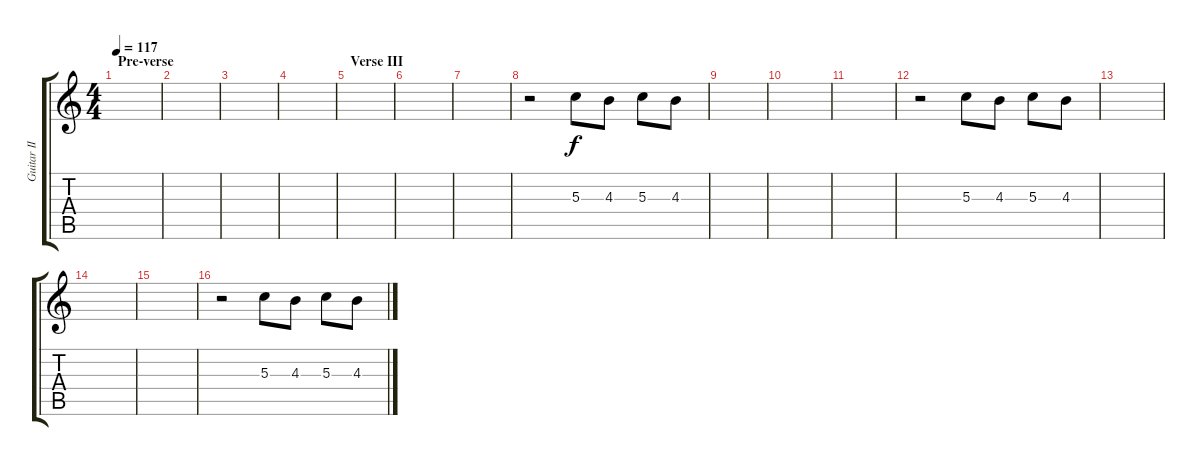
\track ("Guitar II" "Guitar II") {instrument distortionguitar}
\staff {score tabs}
\tuning (E4 B3 G3 D3 A2 E2) {hide}
\ts (4 4)
\section ("" "Pre-verse")
\tempo 117
\clef g2
\ks c
|
|
|
|
\section ("" "Verse III")
|
|
|
r.2 5.3.8 4.3.8 5.3.8 4.3.8 |
|
|
|
r.2 5.3.8 4.3.8 5.3.8 4.3.8 |
|
|
|
r.2 5.3.8 4.3.8 5.3.8 4.3.8
